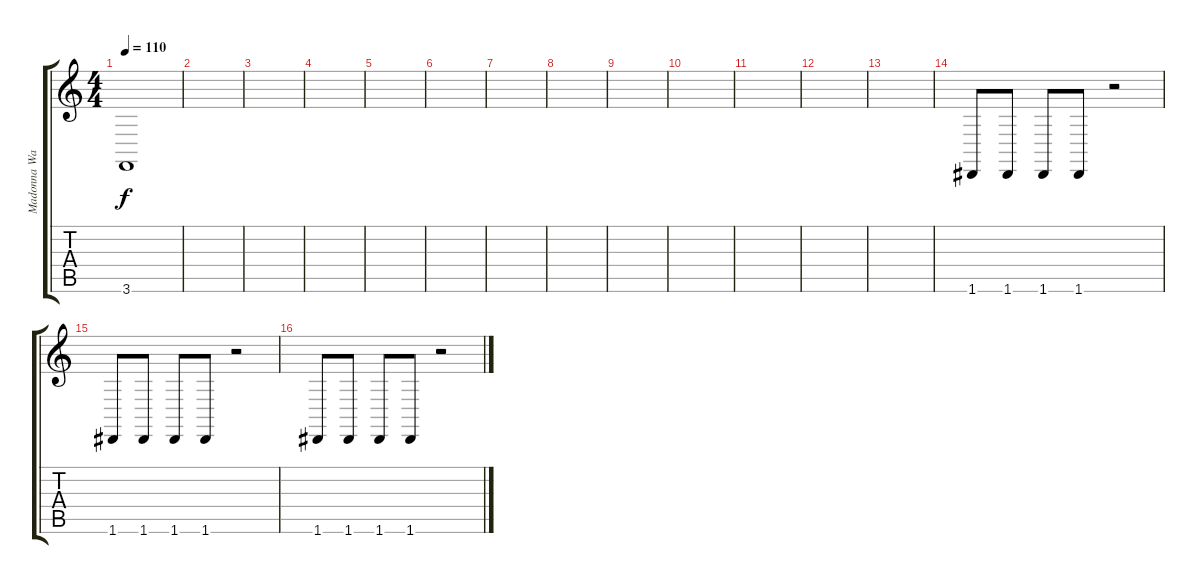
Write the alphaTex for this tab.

\track ("Madonna Wayne Gacy" "Madonna Wa") {instrument lead2sawtooth}
\staff {score tabs}
\tuning (E4 B3 G3 D3 A2 D2) {hide}
\ts (4 4)
\tempo 110
\clef g2
\ks c
3.6.1{dy f} |
|
|
|
|
|
|
|
|
|
|
|
|
1.6.8 1.6.8 1.6.8 1.6.8 r.2 |
1.6.8 1.6.8 1.6.8 1.6.8 r.2 |
1.6.8 1.6.8 1.6.8 1.6.8 r.2
